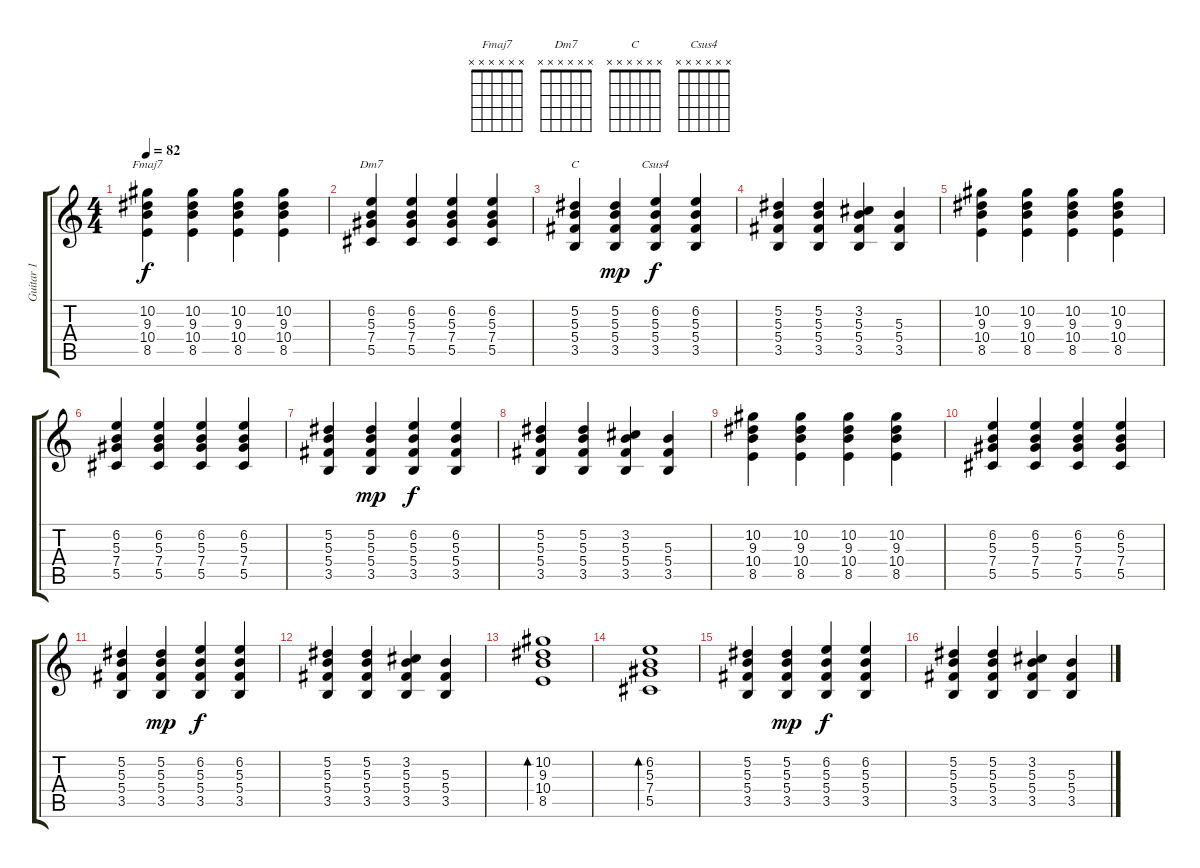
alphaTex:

\track ("Guitar 1" "Guitar 1") {instrument electricguitarjazz}
\staff {score tabs}
\tuning (Eb4 Bb3 Gb3 Db3 Ab2 Eb2) {hide}
\chord ("Fmaj7" x x x x x x) {firstfret 0}
\chord ("Dm7" x x x x x x) {firstfret 0}
\chord ("C" x x x x x x) {firstfret 0}
\chord ("Csus4" x x x x x x) {firstfret 0}
\ts (4 4)
\tempo 82
\clef g2
\ks c
(10.2 9.3 10.4 8.5).4{ch "Fmaj7" dy f} (10.2 9.3 10.4 8.5).4 (10.2 9.3 10.4 8.5).4 (10.2 9.3 10.4 8.5).4 |
(6.2 5.3 7.4 5.5).4{ch "Dm7"} (6.2 5.3 7.4 5.5).4 (6.2 5.3 7.4 5.5).4 (6.2 5.3 7.4 5.5).4 |
(5.2 5.3 5.4 3.5).4{ch "C"} (5.2 5.3 5.4 3.5).4{dy mp} (6.2 5.3 5.4 3.5).4{ch "Csus4" dy f} (6.2 5.3 5.4 3.5).4 |
(5.2 5.3 5.4 3.5).4 (5.2 5.3 5.4 3.5).4 (3.2 5.3 5.4 3.5).4 (5.3 5.4 3.5).4 |
(10.2 9.3 10.4 8.5).4 (10.2 9.3 10.4 8.5).4 (10.2 9.3 10.4 8.5).4 (10.2 9.3 10.4 8.5).4 |
(6.2 5.3 7.4 5.5).4 (6.2 5.3 7.4 5.5).4 (6.2 5.3 7.4 5.5).4 (6.2 5.3 7.4 5.5).4 |
(5.2 5.3 5.4 3.5).4 (5.2 5.3 5.4 3.5).4{dy mp} (6.2 5.3 5.4 3.5).4{dy f} (6.2 5.3 5.4 3.5).4 |
(5.2 5.3 5.4 3.5).4 (5.2 5.3 5.4 3.5).4 (3.2 5.3 5.4 3.5).4 (5.3 5.4 3.5).4 |
(10.2 9.3 10.4 8.5).4 (10.2 9.3 10.4 8.5).4 (10.2 9.3 10.4 8.5).4 (10.2 9.3 10.4 8.5).4 |
(6.2 5.3 7.4 5.5).4 (6.2 5.3 7.4 5.5).4 (6.2 5.3 7.4 5.5).4 (6.2 5.3 7.4 5.5).4 |
(5.2 5.3 5.4 3.5).4 (5.2 5.3 5.4 3.5).4{dy mp} (6.2 5.3 5.4 3.5).4{dy f} (6.2 5.3 5.4 3.5).4 |
(5.2 5.3 5.4 3.5).4 (5.2 5.3 5.4 3.5).4 (3.2 5.3 5.4 3.5).4 (5.3 5.4 3.5).4 |
(10.2 9.3 10.4 8.5).1{bd 120} |
(6.2 5.3 7.4 5.5).1{bd 120} |
(5.2 5.3 5.4 3.5).4 (5.2 5.3 5.4 3.5).4{dy mp} (6.2 5.3 5.4 3.5).4{dy f} (6.2 5.3 5.4 3.5).4 |
(5.2 5.3 5.4 3.5).4 (5.2 5.3 5.4 3.5).4 (3.2 5.3 5.4 3.5).4 (5.3 5.4 3.5).4
